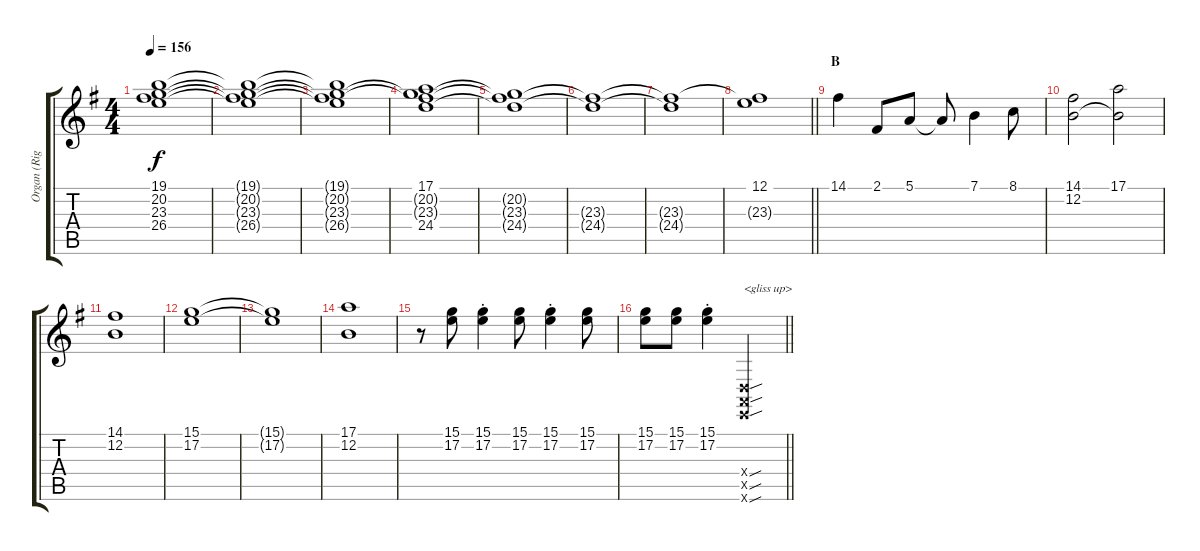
\track ("Organ (Right Hand)" "Organ (Rig") {instrument drawbarorgan}
\staff {score tabs}
\tuning (E4 B3 G3 D3 A2 E2) {hide}
\ts (4 4)
\tempo 156
\clef g2
\ks g
(19.1 20.2 23.3 26.4).1{dy f} |
(19.1{t} 20.2{t} 23.3{t} 26.4{t}).1 |
(19.1{t} 20.2{t} 23.3{t} 26.4{t}).1 |
(17.1 20.2{t} 23.3{t} 24.4).1 |
(20.2{t} 23.3{t} 24.4{t}).1 |
(23.3{t} 24.4{t}).1 |
(23.3{t} 24.4{t}).1 |
\barLineRight lightlight
(12.1 23.3{t}).1 |
\section ("" "B")
14.1.4 2.1.8 5.1.8 5.1{t}.8 7.1.4 8.1.8 |
(14.1 12.2).2 (17.1 12.2{t}).2 |
(14.1 12.2).1 |
(15.1 17.2).1 |
(15.1{t} 17.2{t}).1 |
(17.1 12.2).1 |
r.8 (15.1 17.2).8 (15.1{st} 17.2{st}).4 (15.1 17.2).8 (15.1{st} 17.2{st}).4 (15.1 17.2).8 |
\barLineRight lightlight
(15.1 17.2).8 (15.1 17.2).8 (15.1{st} 17.2{st}).4 (0.4{sou x} 0.5{sou x} 0.6{sou x}).2{txt "<gliss up>"}
